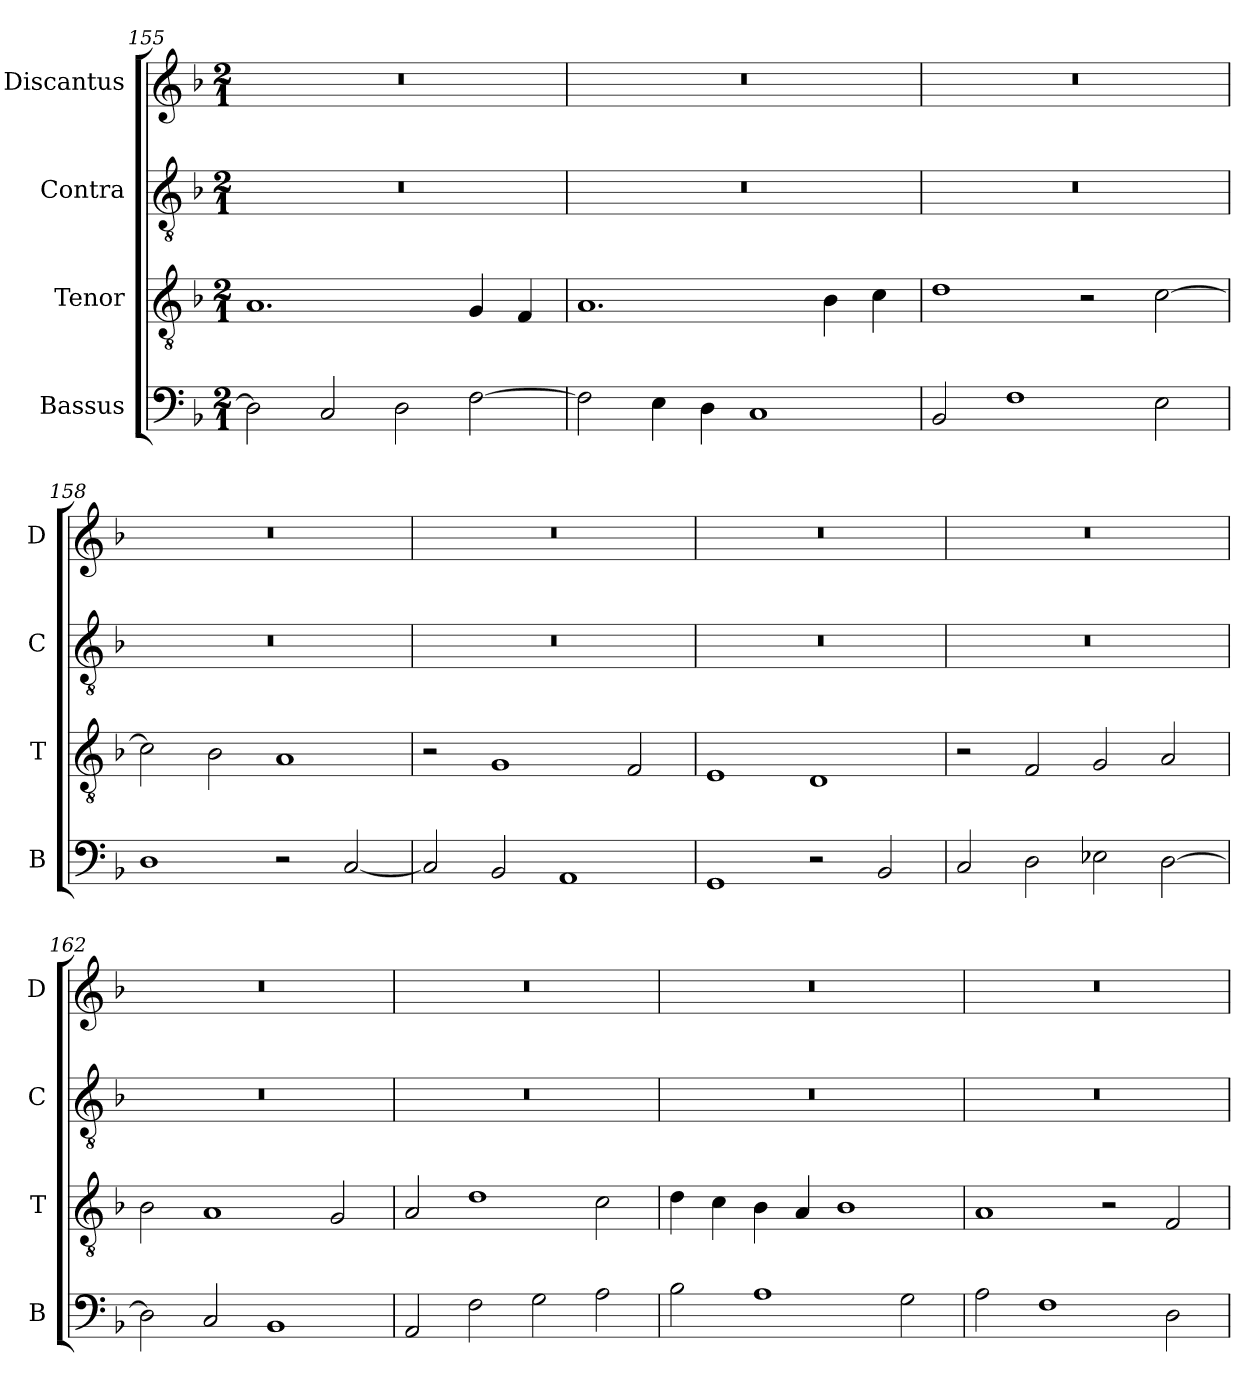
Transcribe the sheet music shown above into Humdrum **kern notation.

**kern	**kern	**kern	**kern
*part4	*part3	*part2	*part1
*staff4	*staff3	*staff2	*staff1
*I"Bassus	*I"Tenor	*I"Contra	*I"Discantus
*I'B	*I'T	*I'C	*I'D
*clefF4	*clefGv2	*clefGv2	*clefG2
*k[b-]	*k[b-]	*k[b-]	*k[b-]
*M2/1	*M2/1	*M2/1	*M2/1
=155	=155	=155	=155
2D\]	1.A	0r	0r
2C/	.	.	.
2D\	.	.	.
[2F\	4G/	.	.
.	4F/	.	.
=156	=156	=156	=156
2F\]	1.A	0r	0r
4E\	.	.	.
4D\	.	.	.
1C	.	.	.
.	4B-\	.	.
.	4c\	.	.
=157	=157	=157	=157
2BB-/	1d	0r	0r
1F	.	.	.
.	2r	.	.
2E\	[2c\	.	.
=158	=158	=158	=158
1D	2c\]	0r	0r
.	2B-\	.	.
2r	1A	.	.
[2C/	.	.	.
=159	=159	=159	=159
2C/]	2r	0r	0r
2BB-/	1G	.	.
1AA	.	.	.
.	2F/	.	.
=160	=160	=160	=160
1GG	1E	0r	0r
2r	1D	.	.
2BB-/	.	.	.
=161	=161	=161	=161
2C/	2r	0r	0r
2D\	2F/	.	.
2E-X\	2G/	.	.
[2D\	2A/	.	.
=162	=162	=162	=162
2D\]	2B-\	0r	0r
2C/	1A	.	.
1BB-	.	.	.
.	2G/	.	.
=163	=163	=163	=163
2AA/	2A/	0r	0r
2F\	1d	.	.
2G\	.	.	.
2A\	2c\	.	.
=164	=164	=164	=164
2B-\	4d\	0r	0r
.	4c\	.	.
1A	4B-\	.	.
.	4A/	.	.
.	1B-	.	.
2G\	.	.	.
=165	=165	=165	=165
2A\	1A	0r	0r
1F	.	.	.
.	2r	.	.
2D\	2F/	.	.
=	=	=	=
*-	*-	*-	*-
